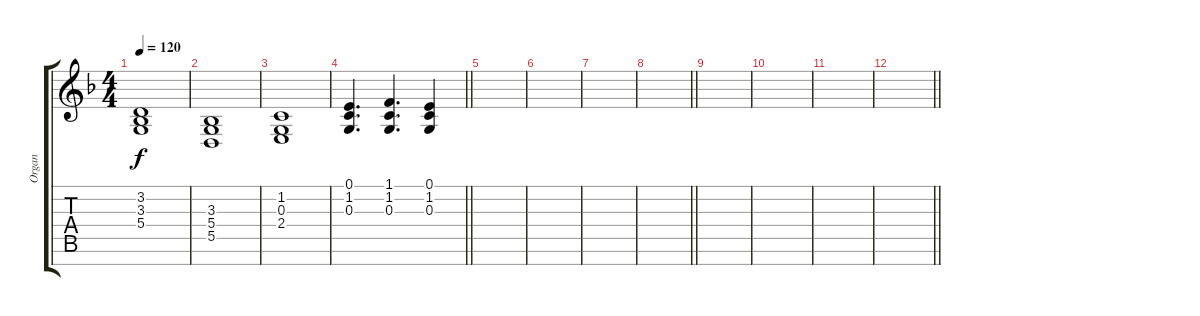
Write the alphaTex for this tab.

\track ("Organ" "Organ") {instrument drawbarorgan}
\staff {score tabs}
\tuning (E4 B3 G3 D3 A2 E2 B1) {hide}
\ts (4 4)
\tempo 120
\clef g2
\ks f
(3.2 3.3 5.4).1{dy f} |
(3.3 5.4 5.5).1 |
(1.2 0.3 2.4).1 |
\barLineRight lightlight
(0.1 1.2 0.3).4{d} (1.1 1.2 0.3).4{d} (0.1 1.2 0.3).4 |
|
|
|
\barLineRight lightlight
|
|
|
|
\barLineRight lightlight
